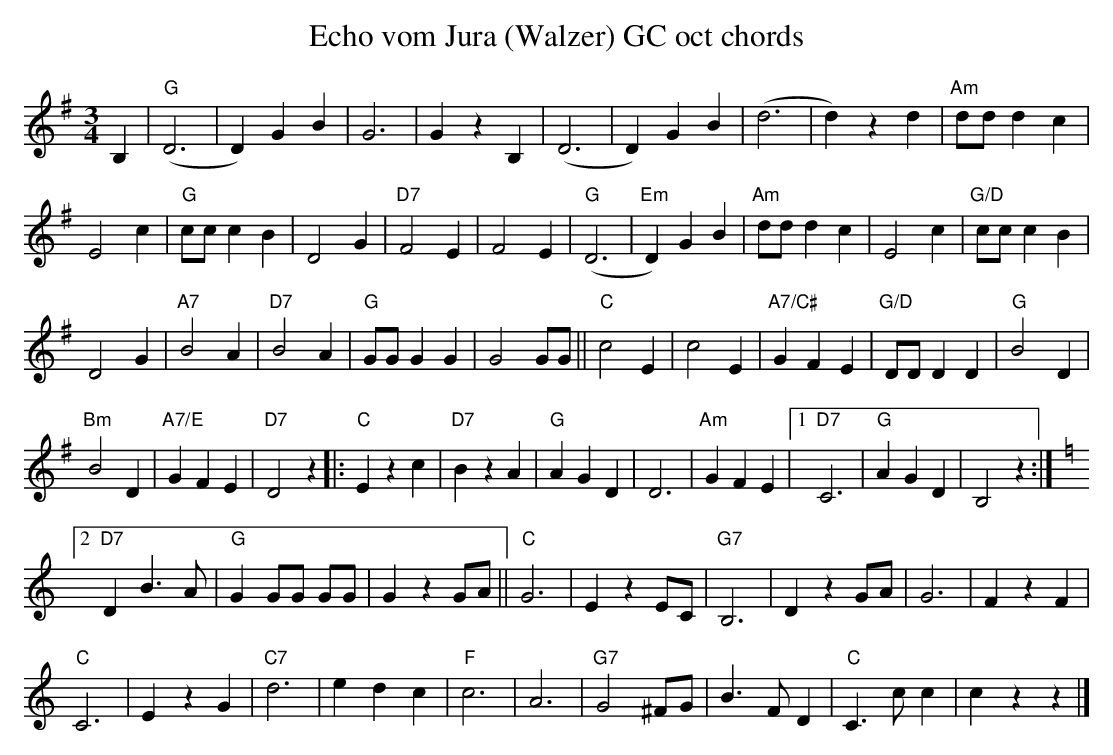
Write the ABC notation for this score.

X:1
T:Echo vom Jura (Walzer) GC oct chords
M:3/4
L:1/4
K:Gmaj%%MIDI gchordon
B, | "G"(D3 | D)GB | G3 | GzB, | (D3 | D)GB | (d3 | d)zd | "Am"d/2d/2 dc |
E2c | "G"c/2c/2cB | D2G | "D7"F2E | F2E | "G"(D3 | "Em"D)GB | "Am"d/2d/2dc | E2c | "G/D"c/2c/2cB |
D2G | "A7"B2A | "D7"B2A | "G"G/2G/2GG | G2G/2G/2 || "C"c2E | c2E | "A7/C#"GFE | "G/D"D/2D/2DD | "G"B2D |
"Bm"B2D | "A7/E"GFE | "D7"D2z |: "C"Ezc | "D7"BzA | "G"AGD | D3 | "Am"GFE |1 "D7"C3 | "G"AGD | B,2z :|2 [K:Cmaj]
"D7"DB>A | "G"GG/2G/2 G/2G/2 | GzG/2A/2 || "C"G3 | EzE/2C/2 | "G7"B,3 | DzG/2A/2 | G3 | FzF |
"C"C3 | EzG | "C7"d3 | edc | "F"c3 | A3 | "G7"G2^F/2G/2 | B>FD | "C"C>cc | czz |]
